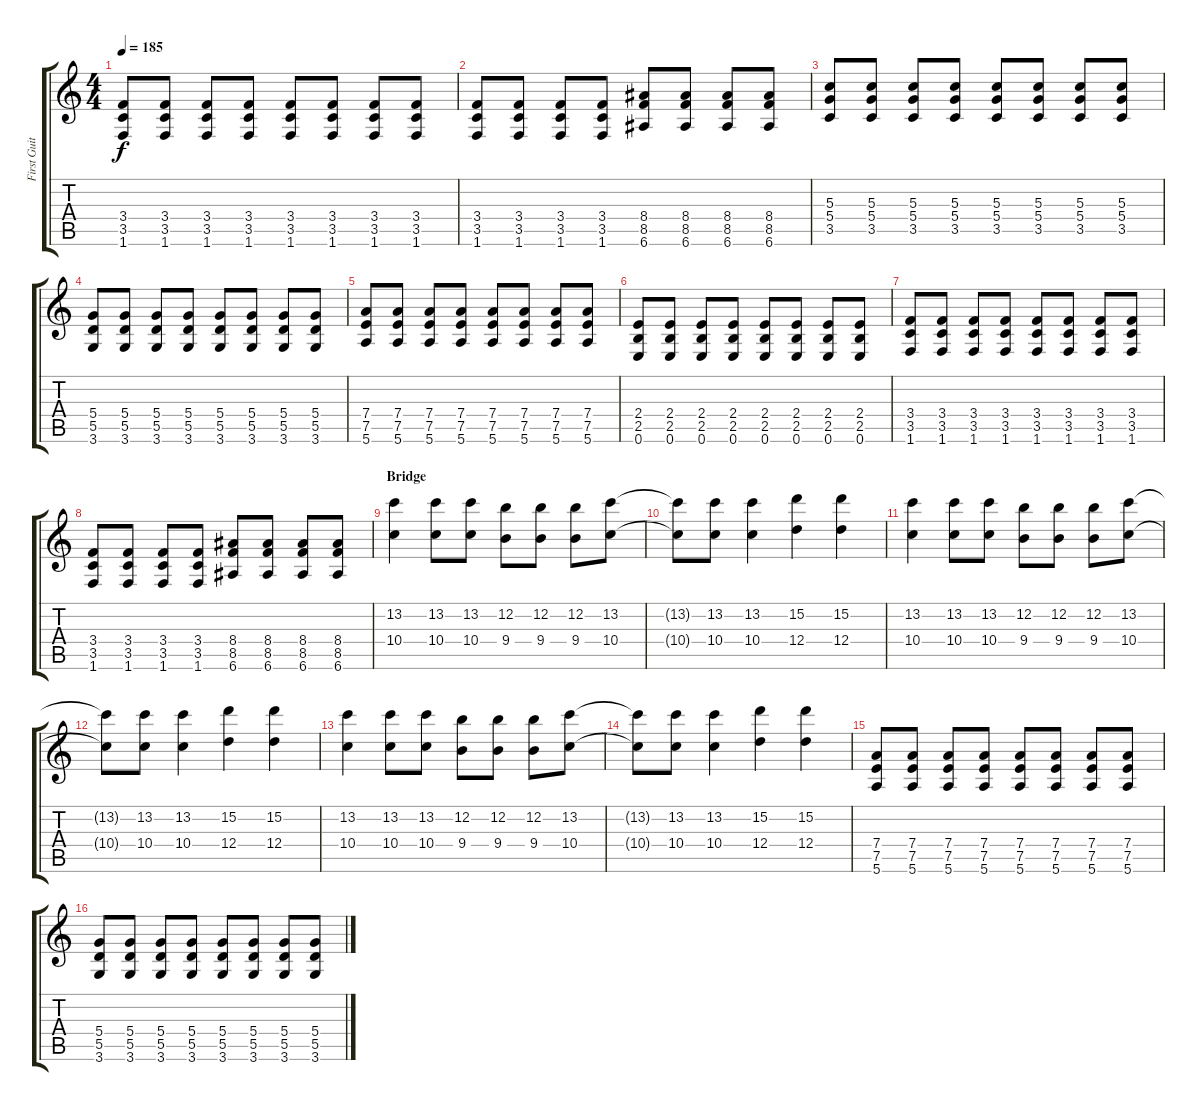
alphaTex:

\track ("First Guitar" "First Guit") {instrument distortionguitar}
\staff {score tabs}
\tuning (E4 B3 G3 D3 A2 E2) {hide}
\ts (4 4)
\tempo 185
\clef g2
\ks c
(3.4 3.5 1.6).8{dy f} (3.4 3.5 1.6).8 (3.4 3.5 1.6).8 (3.4 3.5 1.6).8 (3.4 3.5 1.6).8 (3.4 3.5 1.6).8 (3.4 3.5 1.6).8 (3.4 3.5 1.6).8 |
(3.4 3.5 1.6).8 (3.4 3.5 1.6).8 (3.4 3.5 1.6).8 (3.4 3.5 1.6).8 (8.4 8.5 6.6).8 (8.4 8.5 6.6).8 (8.4 8.5 6.6).8 (8.4 8.5 6.6).8 |
(5.3 5.4 3.5).8 (5.3 5.4 3.5).8 (5.3 5.4 3.5).8 (5.3 5.4 3.5).8 (5.3 5.4 3.5).8 (5.3 5.4 3.5).8 (5.3 5.4 3.5).8 (5.3 5.4 3.5).8 |
(5.4 5.5 3.6).8 (5.4 5.5 3.6).8 (5.4 5.5 3.6).8 (5.4 5.5 3.6).8 (5.4 5.5 3.6).8 (5.4 5.5 3.6).8 (5.4 5.5 3.6).8 (5.4 5.5 3.6).8 |
(7.4 7.5 5.6).8 (7.4 7.5 5.6).8 (7.4 7.5 5.6).8 (7.4 7.5 5.6).8 (7.4 7.5 5.6).8 (7.4 7.5 5.6).8 (7.4 7.5 5.6).8 (7.4 7.5 5.6).8 |
(2.4 2.5 0.6).8 (2.4 2.5 0.6).8 (2.4 2.5 0.6).8 (2.4 2.5 0.6).8 (2.4 2.5 0.6).8 (2.4 2.5 0.6).8 (2.4 2.5 0.6).8 (2.4 2.5 0.6).8 |
(3.4 3.5 1.6).8 (3.4 3.5 1.6).8 (3.4 3.5 1.6).8 (3.4 3.5 1.6).8 (3.4 3.5 1.6).8 (3.4 3.5 1.6).8 (3.4 3.5 1.6).8 (3.4 3.5 1.6).8 |
(3.4 3.5 1.6).8 (3.4 3.5 1.6).8 (3.4 3.5 1.6).8 (3.4 3.5 1.6).8 (8.4 8.5 6.6).8 (8.4 8.5 6.6).8 (8.4 8.5 6.6).8 (8.4 8.5 6.6).8 |
\section ("" "Bridge")
(13.2 10.4).4 (13.2 10.4).8 (13.2 10.4).8 (12.2 9.4).8 (12.2 9.4).8 (12.2 9.4).8 (13.2 10.4).8 |
(13.2{t} 10.4{t}).8 (13.2 10.4).8 (13.2 10.4).4 (15.2 12.4).4 (15.2 12.4).4 |
(13.2 10.4).4 (13.2 10.4).8 (13.2 10.4).8 (12.2 9.4).8 (12.2 9.4).8 (12.2 9.4).8 (13.2 10.4).8 |
(13.2{t} 10.4{t}).8 (13.2 10.4).8 (13.2 10.4).4 (15.2 12.4).4 (15.2 12.4).4 |
(13.2 10.4).4 (13.2 10.4).8 (13.2 10.4).8 (12.2 9.4).8 (12.2 9.4).8 (12.2 9.4).8 (13.2 10.4).8 |
(13.2{t} 10.4{t}).8 (13.2 10.4).8 (13.2 10.4).4 (15.2 12.4).4 (15.2 12.4).4 |
(7.4 7.5 5.6).8 (7.4 7.5 5.6).8 (7.4 7.5 5.6).8 (7.4 7.5 5.6).8 (7.4 7.5 5.6).8 (7.4 7.5 5.6).8 (7.4 7.5 5.6).8 (7.4 7.5 5.6).8 |
(5.4 5.5 3.6).8 (5.4 5.5 3.6).8 (5.4 5.5 3.6).8 (5.4 5.5 3.6).8 (5.4 5.5 3.6).8 (5.4 5.5 3.6).8 (5.4 5.5 3.6).8 (5.4 5.5 3.6).8
